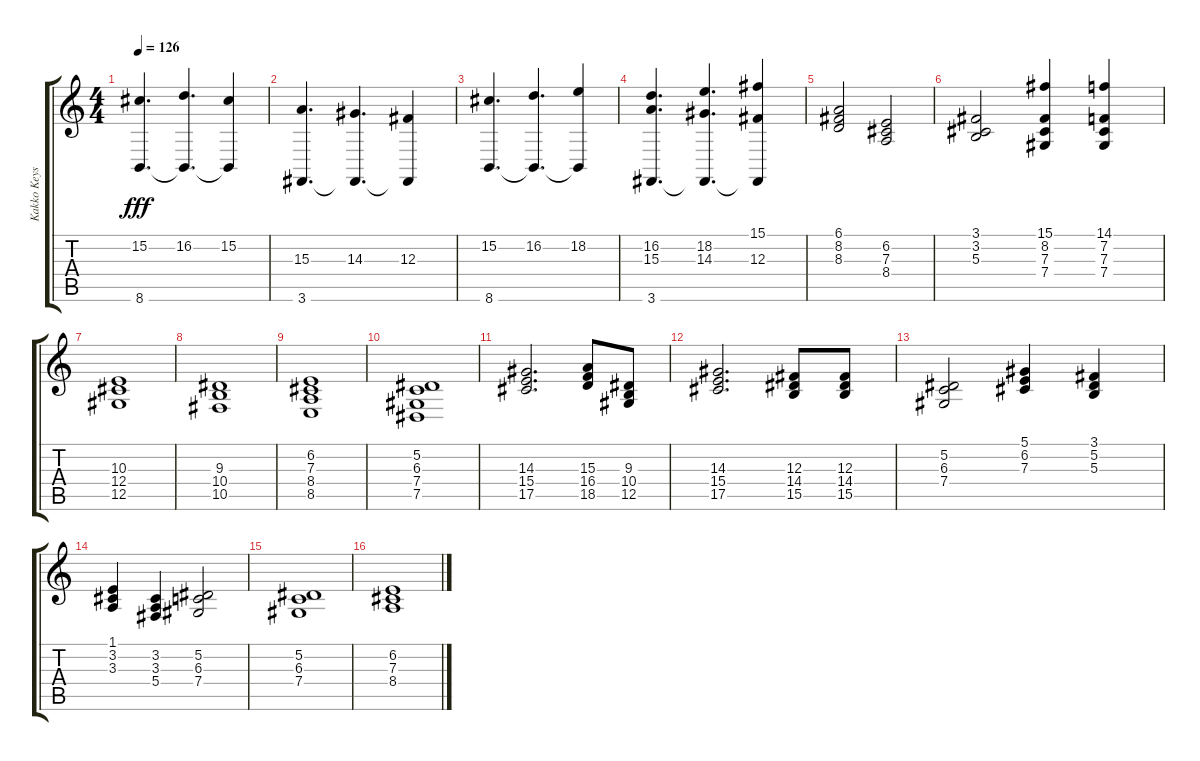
\track ("Kakko Keys - Strings" "Kakko Keys") {instrument stringensemble1}
\staff {score tabs}
\tuning (Eb4 Bb3 Gb3 Db3 Ab2 Eb2) {hide}
\ts (4 4)
\tempo 126
\clef g2
\ks c
(15.2 8.6).4{d dy fff} (16.2 8.6{t}).4{d} (15.2 8.6{t}).4 |
(15.3 3.6).4{d} (14.3 3.6{t}).4{d} (12.3 3.6{t}).4 |
(15.2 8.6).4{d} (16.2 8.6{t}).4{d} (18.2 8.6{t}).4 |
(16.2 15.3 3.6).4{d} (18.2 14.3 3.6{t}).4{d} (15.1 12.3 3.6{t}).4 |
(6.1 8.2 8.3).2 (6.2 7.3 8.4).2 |
(3.1 3.2 5.3).2 (15.1 8.2 7.3 7.4).4 (14.1 7.2 7.3 7.4).4 |
(10.3 12.4 12.5).1 |
(9.3 10.4 10.5).1 |
(6.2 7.3 8.4 8.5).1 |
(5.2 6.3 7.4 7.5).1 |
(14.3 15.4 17.5).2{d} (15.3 16.4 18.5).8 (9.3 10.4 12.5).8 |
(14.3 15.4 17.5).2{d} (12.3 14.4 15.5).8 (12.3 14.4 15.5).8 |
(5.2 6.3 7.4).2 (5.1 6.2 7.3).4 (3.1 5.2 5.3).4 |
(1.1 3.2 3.3).4 (3.2 3.3 5.4).4 (5.2 6.3 7.4).2 |
(5.2 6.3 7.4).1 |
(6.2 7.3 8.4).1
